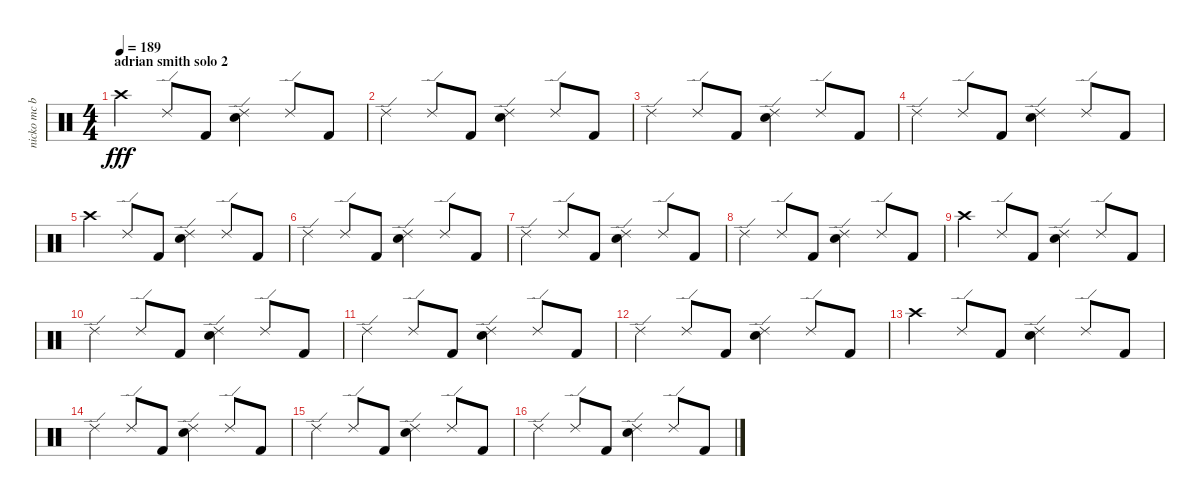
\track ("nicko mc brain" "nicko mc b") {instrument percussion}
\staff {score}
\articulation defaults
\ts (4 4)
\section ("" "adrian smith solo 2")
\tempo 189
\clef neutral
\ks c "Crash high (hit)".4{dy fff} "Ride (edge) 2".8 "Kick (hit) 2".8
("Ride (edge) 2" "Electric Snare (hit)").4 "Ride (edge) 2".8 "Kick (hit) 2".8 |
"Ride (edge) 2".4 "Ride (edge) 2".8 "Kick (hit) 2".8 ("Ride (edge) 2" "Electric Snare (hit)").4 "Ride (edge) 2".8 "Kick (hit) 2".8 |
"Ride (edge) 2".4 "Ride (edge) 2".8 "Kick (hit) 2".8 ("Ride (edge) 2" "Electric Snare (hit)").4 "Ride (edge) 2".8 "Kick (hit) 2".8 |
"Ride (edge) 2".4 "Ride (edge) 2".8 "Kick (hit) 2".8 ("Ride (edge) 2" "Electric Snare (hit)").4 "Ride (edge) 2".8 "Kick (hit) 2".8 |
"Crash high (hit)".4 "Ride (edge) 2".8 "Kick (hit) 2".8 ("Ride (edge) 2" "Electric Snare (hit)").4 "Ride (edge) 2".8 "Kick (hit) 2".8 |
"Ride (edge) 2".4 "Ride (edge) 2".8 "Kick (hit) 2".8 ("Ride (edge) 2" "Electric Snare (hit)").4 "Ride (edge) 2".8 "Kick (hit) 2".8 |
"Ride (edge) 2".4 "Ride (edge) 2".8 "Kick (hit) 2".8 ("Ride (edge) 2" "Electric Snare (hit)").4 "Ride (edge) 2".8 "Kick (hit) 2".8 |
"Ride (edge) 2".4 "Ride (edge) 2".8 "Kick (hit) 2".8 ("Ride (edge) 2" "Electric Snare (hit)").4 "Ride (edge) 2".8 "Kick (hit) 2".8 |
"Crash high (hit)".4 "Ride (edge) 2".8 "Kick (hit) 2".8 ("Ride (edge) 2" "Electric Snare (hit)").4 "Ride (edge) 2".8 "Kick (hit) 2".8 |
"Ride (edge) 2".4 "Ride (edge) 2".8 "Kick (hit) 2".8 ("Ride (edge) 2" "Electric Snare (hit)").4 "Ride (edge) 2".8 "Kick (hit) 2".8 |
"Ride (edge) 2".4 "Ride (edge) 2".8 "Kick (hit) 2".8 ("Ride (edge) 2" "Electric Snare (hit)").4 "Ride (edge) 2".8 "Kick (hit) 2".8 |
"Ride (edge) 2".4 "Ride (edge) 2".8 "Kick (hit) 2".8 ("Ride (edge) 2" "Electric Snare (hit)").4 "Ride (edge) 2".8 "Kick (hit) 2".8 |
"Crash high (hit)".4 "Ride (edge) 2".8 "Kick (hit) 2".8 ("Ride (edge) 2" "Electric Snare (hit)").4 "Ride (edge) 2".8 "Kick (hit) 2".8 |
"Ride (edge) 2".4 "Ride (edge) 2".8 "Kick (hit) 2".8 ("Ride (edge) 2" "Electric Snare (hit)").4 "Ride (edge) 2".8 "Kick (hit) 2".8 |
"Ride (edge) 2".4 "Ride (edge) 2".8 "Kick (hit) 2".8 ("Ride (edge) 2" "Electric Snare (hit)").4 "Ride (edge) 2".8 "Kick (hit) 2".8 |
"Ride (edge) 2".4 "Ride (edge) 2".8 "Kick (hit) 2".8 ("Ride (edge) 2" "Electric Snare (hit)").4 "Ride (edge) 2".8 "Kick (hit) 2".8
